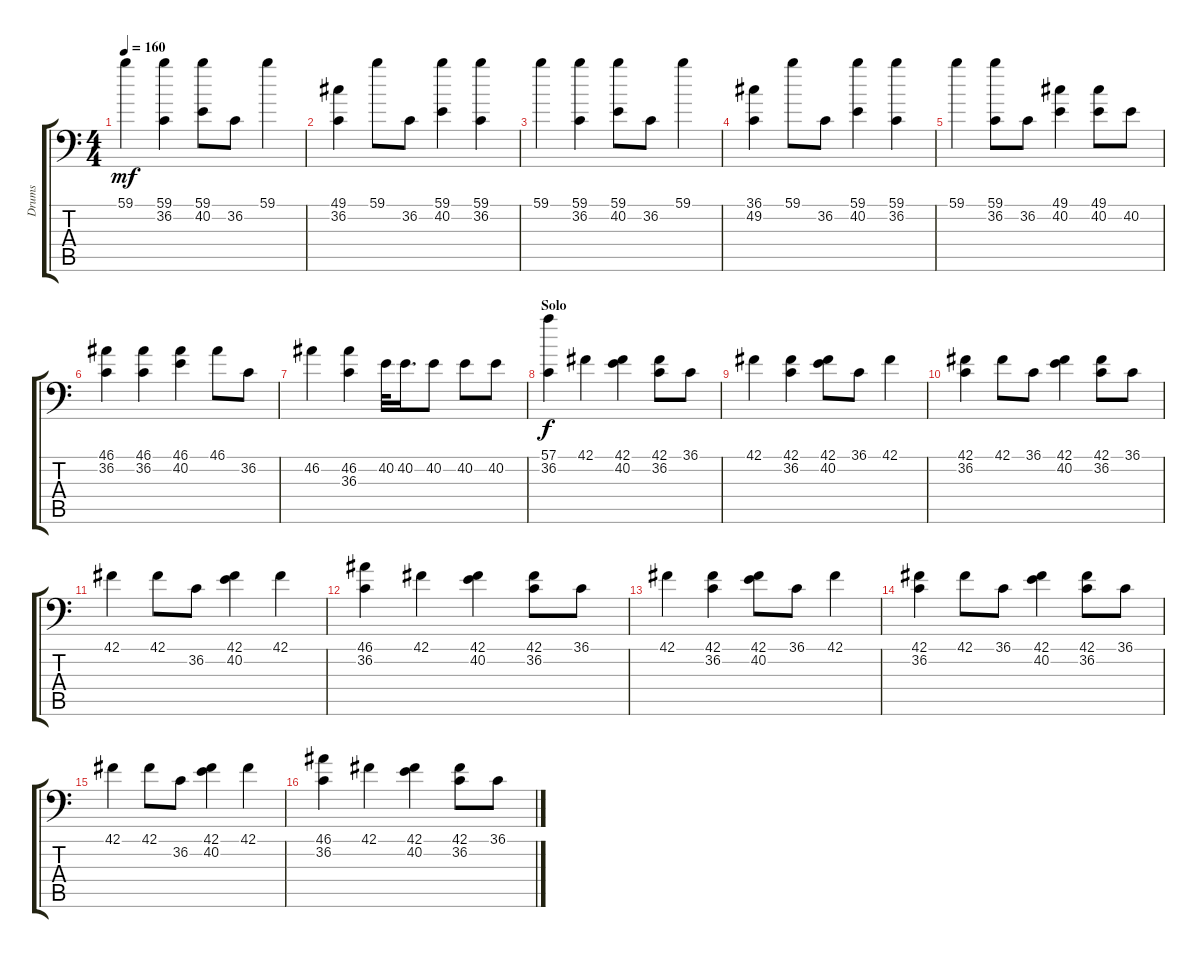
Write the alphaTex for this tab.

\track ("Drums" "Drums") {instrument acousticgrandpiano}
\staff {score tabs}
\tuning (C-1 C-1 C-1 C-1 C-1 C-1) {hide}
\ts (4 4)
\tempo 160
\clef f4
\ks c
59.1.4{dy mf} (59.1 36.2).4 (59.1 40.2).8 36.2.8 59.1.4 |
(49.1 36.2).4 59.1.8 36.2.8 (59.1 40.2).4 (59.1 36.2).4 |
59.1.4 (59.1 36.2).4 (59.1 40.2).8 36.2.8 59.1.4 |
(36.1 49.2).4 59.1.8 36.2.8 (59.1 40.2).4 (59.1 36.2).4 |
59.1.4 (59.1 36.2).8 36.2.8 (49.1 40.2).4 (49.1 40.2).8 40.2.8 |
(46.1 36.2).4 (46.1 36.2).4 (46.1 40.2).4 46.1.8 36.2.8 |
46.2.4 (46.2 36.3).4 40.2.32 40.2.16{d} 40.2.8 40.2.8 40.2.8 |
\section ("" "Solo")
(57.1 36.2).4{dy f} 42.1.4 (42.1 40.2).4 (42.1 36.2).8 36.1.8 |
42.1.4 (42.1 36.2).4 (42.1 40.2).8 36.1.8 42.1.4 |
(42.1 36.2).4 42.1.8 36.1.8 (42.1 40.2).4 (42.1 36.2).8 36.1.8 |
42.1.4 42.1.8 36.2.8 (42.1 40.2).4 42.1.4 |
(46.1 36.2).4 42.1.4 (42.1 40.2).4 (42.1 36.2).8 36.1.8 |
42.1.4 (42.1 36.2).4 (42.1 40.2).8 36.1.8 42.1.4 |
(42.1 36.2).4 42.1.8 36.1.8 (42.1 40.2).4 (42.1 36.2).8 36.1.8 |
42.1.4 42.1.8 36.2.8 (42.1 40.2).4 42.1.4 |
(46.1 36.2).4 42.1.4 (42.1 40.2).4 (42.1 36.2).8 36.1.8
